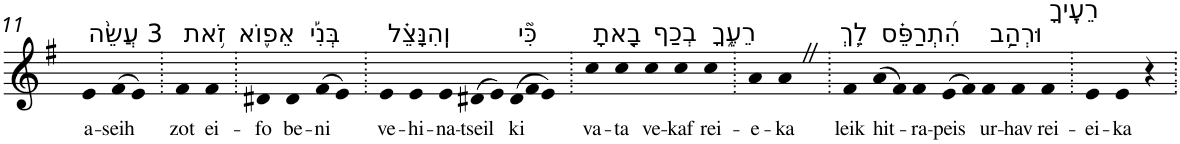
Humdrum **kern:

**kern	**text
*part1	*part1
*staff1	*staff1
*I"Piano	*
*I'Pno	*
!!LO:PB:g=z
*clefG2	*
*k[f#]	*
*G:	*
=11	=11
!LO:TX:a:t=3 עֲשֵׂ֨ה	!
!	!LO:LY:b
4e	a-
!	!LO:LY:b
(>8f#	-seih
8e)	.
=12.	=12.
!LO:TX:a:t=זֹ֥את	!
!	!LO:LY:b
4f#	zot
!LO:TX:a:t=אֵפ֪וֹא	!
!	!LO:LY:b
4f#	ei-
=13.	=13.
!	!LO:LY:b
4d#X	-fo
!LO:TX:a:t=בְּנִ֡י	!
!	!LO:LY:b
4d#	be-
!	!LO:LY:b
(>8f#	-ni
8e)	.
=14.	=14.
!LO:TX:a:t=וְֽהִנָּצֵ֗ל	!
!	!LO:LY:b
4e	ve-
!	!LO:LY:b
4e	-hi-
!	!LO:LY:b
4e	-na-
!	!LO:LY:b
(>8d#X	-tseil
8e)	.
*Xtuplet	*
!LO:TX:a:t=כִּ֘י	!
!	!LO:LY:b
(>12d#	ki
12f#	.
12e)	.
=15.	=15.
!LO:TX:a:t=בָ֤אתָ	!
!	!LO:LY:b
4cc	va-
!	!LO:LY:b
4cc	-ta
!LO:TX:a:t=בְכַף	!
!	!LO:LY:b
4cc	ve-
!	!LO:LY:b
4cc	-kaf
!LO:TX:a:t=רֵעֶ֑ךָ	!
!	!LO:LY:b
4cc	rei-
=16.	=16.
!	!LO:LY:b
4a	-e-
!	!LO:LY:b
4aZ	-ka
=17.	=17.
!LO:TX:a:t=לֵ֥ךְ	!
!	!LO:LY:b
4f#	leik
!LO:TX:a:t=הִ֝תְרַפֵּ֗ס	!
!	!LO:LY:b
(>8a	hit-
8f#)	.
!	!LO:LY:b
4f#	-ra-
!	!LO:LY:b
(>8e	-peis
8f#)	.
!LO:TX:a:t=וּרְהַ֥ב	!
!	!LO:LY:b
4f#	ur-
!	!LO:LY:b
4f#	-hav
!LO:TX:a:t=רֵעֶֽיךָ	!
!	!LO:LY:b
4f#	rei-
=18.	=18.
!	!LO:LY:b
4e	-ei-
!	!LO:LY:b
4e	-ka
4r	.
=.	=.
*-	*-
